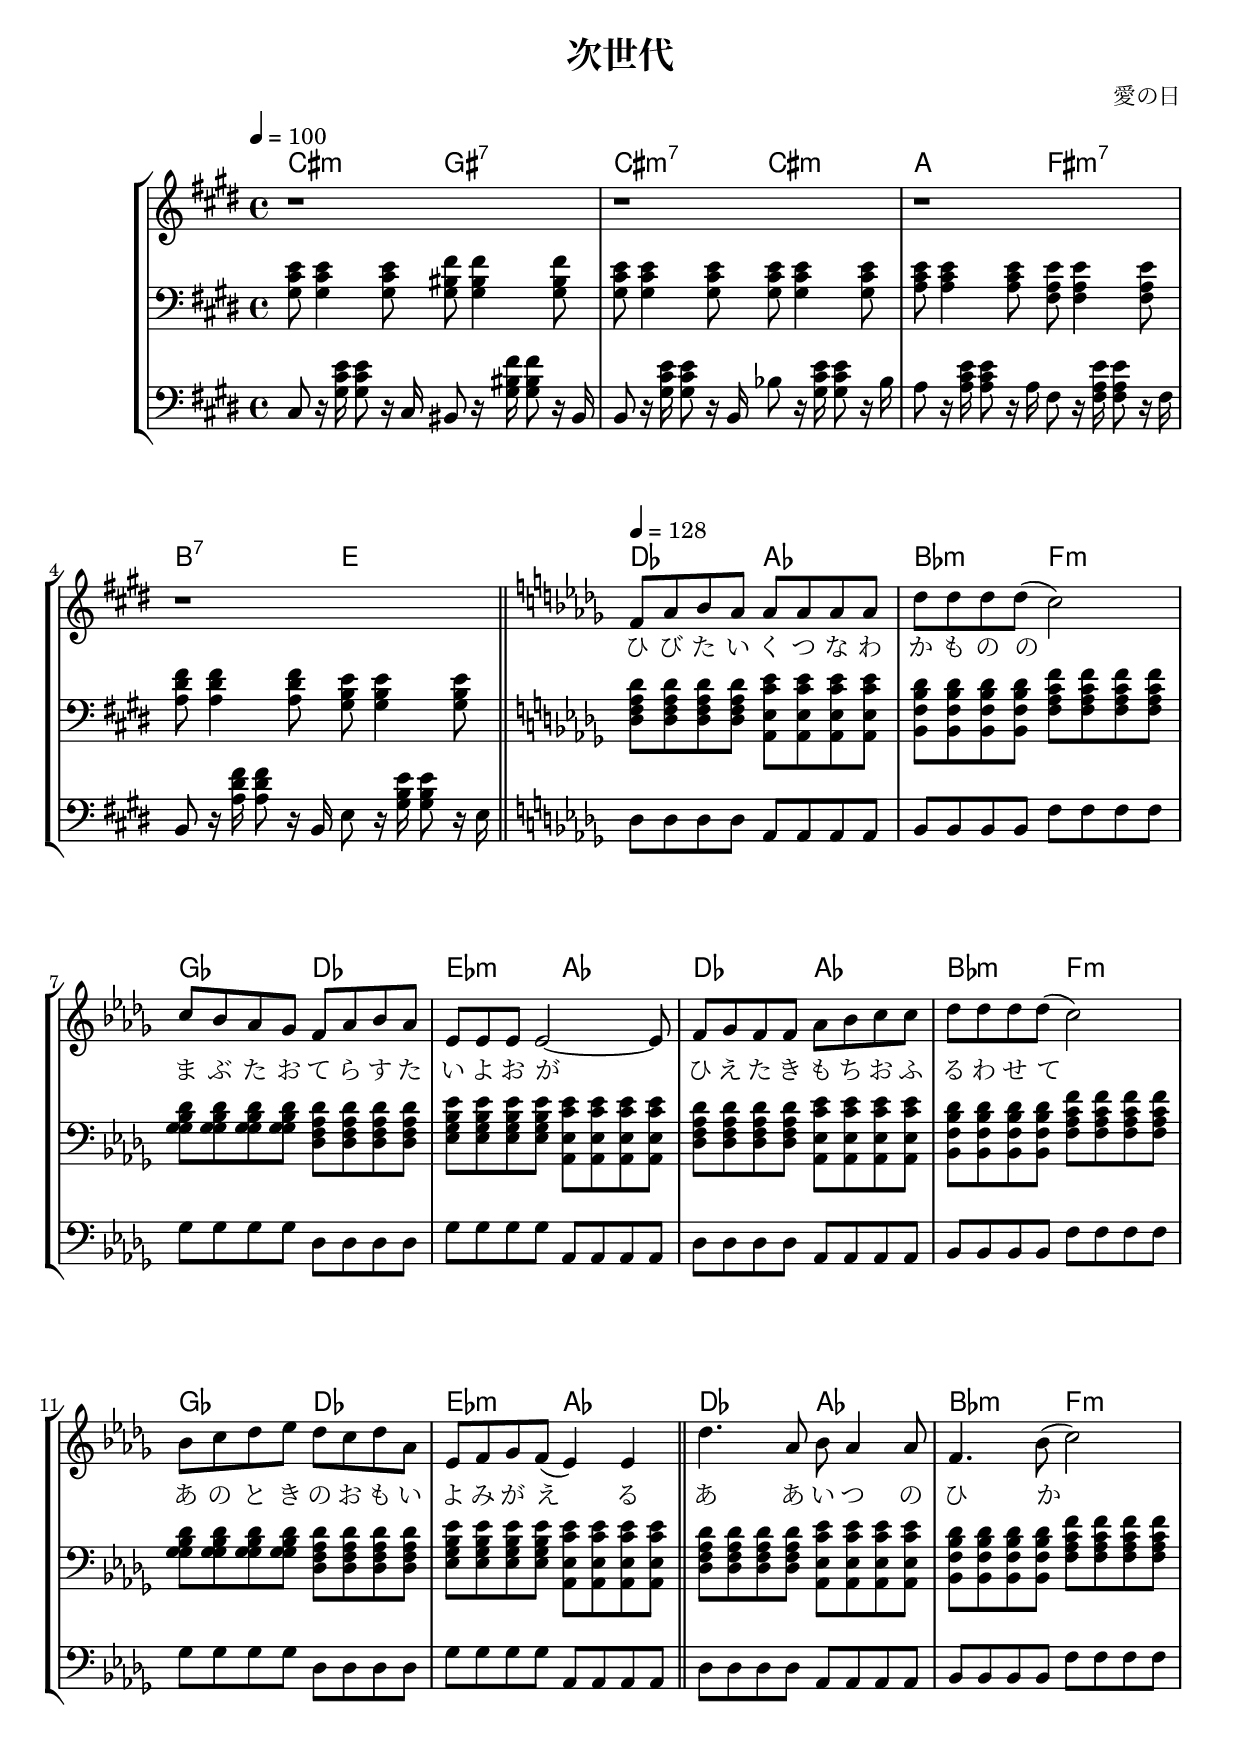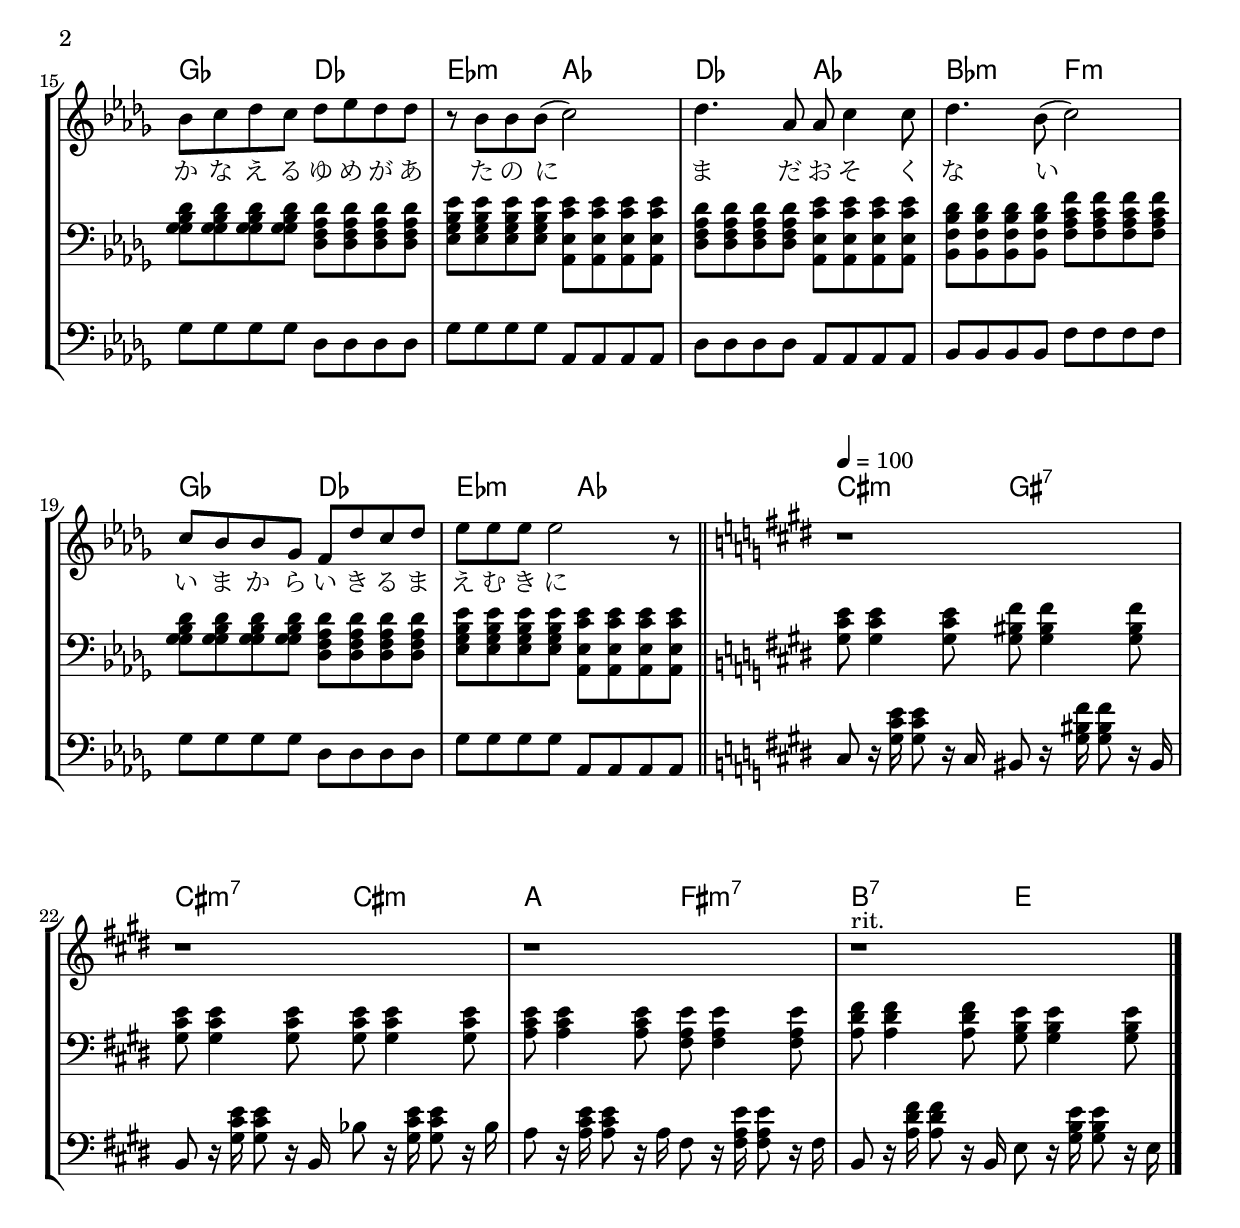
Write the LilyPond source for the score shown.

\version "2.12.1"

\header {
	title = \markup {次世代}
	composer = \markup \center-column {愛の日}
}

harmony = \chordmode {
	cis2:m gis:7 cis:min7 cis:m a fis:min7 b:7 e 

	des as bes:m f:m ges des es:m as des as bes:m f:m ges des es:m as 

	des as bes:m f:m ges des es:m as des as bes:m f:m ges des es:m as 

	cis:m gis:7 cis:min7 cis:m a fis:min7 b:7 e 
}

melody = {
	\key e \major
	\tempo 4 = 100
	r1 | r1 | r1 | r1   
	\set Staff.midiInstrument = #"mmi0.34"
		\key des \major
	\tempo 4 = 128
 f'8  as'8  bes'8  as'8  as'8  as'8  as'8  as'8 
	des''8  des''8  des''8  des''8  (c''2) 
	c''8  bes'8  as'8  ges'8  f'8  as'8  bes'8  as'8 
	es'8  es'8  es'8  es'2~es'8 
	f'8  ges'8  f'8  f'8  as'8  bes'8  c''8  c''8 
	des''8  des''8  des''8  des''8  (c''2) 
	bes'8  c''8  des''8  es''8  des''8  c''8  des''8  as'8 
	es'8  f'8  ges'8  f'8  (es'4)  es'4
	\set Staff.midiInstrument = #"mmi0.34"
	 des''4.  as'8  bes'8  as'4  as'8 
	f'4.  bes'8  (c''2) 
	bes'8  c''8  des''8  c''8  des''8  es''8  des''8  des''8 
	r8  bes'8  bes'8  bes'8  (c''2) 
	des''4.  as'8  as'8  c''4  c''8 
	des''4.  bes'8  (c''2) 
	c''8  bes'8  bes'8  ges'8  f'8  des''8  c''8  des''8 
	es''8  es''8  es''8  es''2  	r8 	\key e \major
	\tempo 4 = 100
	r1 | r1 | r1 | r1^"rit." \bar "|."
}

words = \lyricmode {
	
	ひ  び  た  い  く  つ  な  わ  か  も  の  の  ま  ぶ  た  お  て  ら  す  た  い  よ  お  が  ひ  え  た  き  も  ち  お  ふ  る  わ  せ  て  あ  の  と  き  の  お  も  い  よ  み  が  え  る  
	あ  あ  い  つ  の  ひ  か  か  な  え  る  ゆ  め  が  あ  た  の  に  ま  だ  お  そ  く  な  い  い  ま  か  ら  い  き  る  ま  え  む  き  に  
	
}

tempochange = {
	\tempo 4 = 100
	r1 | r1 | r1 | r1 \bar "||"
	\tempo 4 = 128
	r1 | r1 | r1 | r1 | r1 | r1 | r1 | r1 \bar "||"
	\tempo 4 = 128
	r1 | r1 | r1 | r1 | r1 | r1 | r1 | r1 \bar "||"
	\tempo 4 = 100
	r1 | r1 | r1 | \tempo 4 = 75 r2 \tempo 4 = 66 r2 \bar "|."
}

mainacc = {
	\clef bass
	\set Staff.midiInstrument = #"Acoustic grand"
	\key e \major
	\tempo 4 = 100
	<gis cis' e'>8 <gis cis' e'>4 <gis cis' e'>8
	<gis bis fis'>8 <gis bis fis'>4 <gis bis fis'>8
	<gis cis' e'>8 <gis cis' e'>4 <gis cis' e'>8
	<gis cis' e'>8 <gis cis' e'>4 <gis cis' e'>8
	<a cis' e'>8 <a cis' e'>4 <a cis' e'>8
	<fis a e'>8 <fis a e'>4 <fis a e'>8
	<a dis' fis'>8 <a dis' fis'>4 <a dis' fis'>8
	<gis b e'>8 <gis b e'>4 <gis b e'>8
	\bar "||"

	\set Staff.midiInstrument = #"Distorted Guitar"
	\key des \major
	\tempo 4 = 128
	<des f as des'>8 <des f as des'>8 <des f as des'>8 <des f as des'>8
	<as, es c' es'>8 <as, es c' es'>8 <as, es c' es'>8 <as, es c' es'>8
	<bes, f bes des'>8 <bes, f bes des'>8 <bes, f bes des'>8 <bes, f bes des'>8
	<f as c' f'>8 <f as c' f'>8 <f as c' f'>8 <f as c' f'>8
	<ges ges bes des'>8 <ges ges bes des'>8 <ges ges bes des'>8 <ges ges bes des'>8
	<des f as des'>8 <des f as des'>8 <des f as des'>8 <des f as des'>8
	<ges es bes es'>8 <ges es bes es'>8 <ges es bes es'>8 <ges es bes es'>8
	<as, es c' es'>8 <as, es c' es'>8 <as, es c' es'>8 <as, es c' es'>8
	<des f as des'>8 <des f as des'>8 <des f as des'>8 <des f as des'>8
	<as, es c' es'>8 <as, es c' es'>8 <as, es c' es'>8 <as, es c' es'>8
	<bes, f bes des'>8 <bes, f bes des'>8 <bes, f bes des'>8 <bes, f bes des'>8
	<f as c' f'>8 <f as c' f'>8 <f as c' f'>8 <f as c' f'>8
	<ges ges bes des'>8 <ges ges bes des'>8 <ges ges bes des'>8 <ges ges bes des'>8
	<des f as des'>8 <des f as des'>8 <des f as des'>8 <des f as des'>8
	<ges es bes es'>8 <ges es bes es'>8 <ges es bes es'>8 <ges es bes es'>8
	<as, es c' es'>8 <as, es c' es'>8 <as, es c' es'>8 <as, es c' es'>8
	\bar "||"

	\set Staff.midiInstrument = #"Distorted Guitar"
	<des f as des'>8 <des f as des'>8 <des f as des'>8 <des f as des'>8
	<as, es c' es'>8 <as, es c' es'>8 <as, es c' es'>8 <as, es c' es'>8
	<bes, f bes des'>8 <bes, f bes des'>8 <bes, f bes des'>8 <bes, f bes des'>8
	<f as c' f'>8 <f as c' f'>8 <f as c' f'>8 <f as c' f'>8
	<ges ges bes des'>8 <ges ges bes des'>8 <ges ges bes des'>8 <ges ges bes des'>8
	<des f as des'>8 <des f as des'>8 <des f as des'>8 <des f as des'>8
	<ges es bes es'>8 <ges es bes es'>8 <ges es bes es'>8 <ges es bes es'>8
	<as, es c' es'>8 <as, es c' es'>8 <as, es c' es'>8 <as, es c' es'>8
	<des f as des'>8 <des f as des'>8 <des f as des'>8 <des f as des'>8
	<as, es c' es'>8 <as, es c' es'>8 <as, es c' es'>8 <as, es c' es'>8
	<bes, f bes des'>8 <bes, f bes des'>8 <bes, f bes des'>8 <bes, f bes des'>8
	<f as c' f'>8 <f as c' f'>8 <f as c' f'>8 <f as c' f'>8
	<ges ges bes des'>8 <ges ges bes des'>8 <ges ges bes des'>8 <ges ges bes des'>8
	<des f as des'>8 <des f as des'>8 <des f as des'>8 <des f as des'>8
	<ges es bes es'>8 <ges es bes es'>8 <ges es bes es'>8 <ges es bes es'>8
	<as, es c' es'>8 <as, es c' es'>8 <as, es c' es'>8 <as, es c' es'>8
	\bar "||"

	\set Staff.midiInstrument = #"Acoustic grand"
	\key e \major
	\tempo 4 = 100
	<gis cis' e'>8 <gis cis' e'>4 <gis cis' e'>8
	<gis bis fis'>8 <gis bis fis'>4 <gis bis fis'>8
	<gis cis' e'>8 <gis cis' e'>4 <gis cis' e'>8
	<gis cis' e'>8 <gis cis' e'>4 <gis cis' e'>8
	<a cis' e'>8 <a cis' e'>4 <a cis' e'>8
	<fis a e'>8 <fis a e'>4 <fis a e'>8
	<a dis' fis'>8 <a dis' fis'>4 <a dis' fis'>8
	<gis b e'>8 <gis b e'>4 <gis b e'>8
	\bar "|."
}

subacc = {
	\clef bass
	\set Staff.midiInstrument = #"Contrabass"
	\key e \major
	\tempo 4 = 100
	cis8 r16 <gis cis' e'>16 <gis cis' e'>8 r16 cis16
	bis,8 r16 <gis bis fis'>16 <gis bis fis'>8 r16 bis,16
	b,8 r16 <gis cis' e'>16 <gis cis' e'>8 r16 b,16
	bes8 r16 <gis cis' e'>16 <gis cis' e'>8 r16 bes16
	a8 r16 <a cis' e'>16 <a cis' e'>8 r16 a16
	fis8 r16 <fis a e'>16 <fis a e'>8 r16 fis16
	b,8 r16 <a dis' fis'>16 <a dis' fis'>8 r16 b,16
	e8 r16 <gis b e'>16 <gis b e'>8 r16 e16
	\bar "||"

	\set Staff.midiInstrument = #"Slap Bass 1"
	\key des \major
	\tempo 4 = 128
	des8 des8 des8 des8
	as,8 as,8 as,8 as,8
	bes,8 bes,8 bes,8 bes,8
	f8 f8 f8 f8
	ges8 ges8 ges8 ges8
	des8 des8 des8 des8
	ges8 ges8 ges8 ges8
	as,8 as,8 as,8 as,8
	des8 des8 des8 des8
	as,8 as,8 as,8 as,8
	bes,8 bes,8 bes,8 bes,8
	f8 f8 f8 f8
	ges8 ges8 ges8 ges8
	des8 des8 des8 des8
	ges8 ges8 ges8 ges8
	as,8 as,8 as,8 as,8
	\bar "||"

	\set Staff.midiInstrument = #"Slap Bass 1"
	des8 des8 des8 des8
	as,8 as,8 as,8 as,8
	bes,8 bes,8 bes,8 bes,8
	f8 f8 f8 f8
	ges8 ges8 ges8 ges8
	des8 des8 des8 des8
	ges8 ges8 ges8 ges8
	as,8 as,8 as,8 as,8
	des8 des8 des8 des8
	as,8 as,8 as,8 as,8
	bes,8 bes,8 bes,8 bes,8
	f8 f8 f8 f8
	ges8 ges8 ges8 ges8
	des8 des8 des8 des8
	ges8 ges8 ges8 ges8
	as,8 as,8 as,8 as,8
	\bar "||"

	\set Staff.midiInstrument = #"Contrabass"
	\key e \major
	\tempo 4 = 100
	cis8 r16 <gis cis' e'>16 <gis cis' e'>8 r16 cis16
	bis,8 r16 <gis bis fis'>16 <gis bis fis'>8 r16 bis,16
	b,8 r16 <gis cis' e'>16 <gis cis' e'>8 r16 b,16
	bes8 r16 <gis cis' e'>16 <gis cis' e'>8 r16 bes16
	a8 r16 <a cis' e'>16 <a cis' e'>8 r16 a16
	fis8 r16 <fis a e'>16 <fis a e'>8 r16 fis16
	b,8 r16 <a dis' fis'>16 <a dis' fis'>8 r16 b,16
	e8 r16 <gis b e'>16 <gis b e'>8 r16 e16
	\bar "|."
}

percA = {
	\drummode {
	\times 16/12{ hh8. hh8. hh8. hh8. } |\times 16/12{ hh8. hh8. hh8. hh8. } |\times 16/12{ hh8. hh8. hh8. hh8. } |\times 16/12{ r8. hh4 hh8 hh8. } \bar "||"
	r1  |hh4 hh4 hh4 hh4  |r1  |hh4 hh4 hh4 hh4  |r1  |hh4 hh4 hh4 hh4  |r1  |hh4 hh4 hh2  \bar "||"
	r1  |hh4 hh4 hh4 hh4  |r1  |hh4 hh4 hh4 hh4  |r1  |hh4 hh4 hh4 hh4  |r1  |hh4 hh4 hh2  \bar "||"
	\times 16/12{ hh8. hh8. hh8. hh8. } |\times 16/12{ hh8. hh8. hh8. hh8. } |\times 16/12{ hh8. hh8. hh8. hh8. } |\times 16/12{ r8. hh4 hh8 hh8. } \bar "|."
	}
}

percB = {
	\drummode {
	\times 16/12{ r8. sn4. sn8. } |\times 16/12{ r8. sn4. sn8 sn16 } |\times 16/12{ r8. sn4. sn8. } |\times 16/12{ sn16 sn4 r16 sn8 sn4 } \bar "||"
	sn4 sn4 sn4 sn4  |r4 sn2 sn8. sn16  |sn4 sn4 sn4 sn4  |r4 sn2 sn8. sn16  |sn4 sn4 sn4 sn4  |r4 sn2 sn8. sn16  |sn4 sn4 sn4 sn4  |r4 sn4 r16 sn16 sn16 sn16 sn16 sn16 sn16 sn16  \bar "||"
	sn4 sn4 sn4 sn4  |r4 sn2 sn8. sn16  |sn4 sn4 sn4 sn4  |r4 sn2 sn8. sn16  |sn4 sn4 sn4 sn4  |r4 sn2 sn8. sn16  |sn4 sn4 sn4 sn4  |r4 sn4 r16 sn16 sn16 sn16 sn16 sn16 sn16 sn16  \bar "||"
	\times 16/12{ r8. sn4. sn8. } |\times 16/12{ r8. sn4. sn8 sn16 } |\times 16/12{ r8. sn4. sn8. } |\times 16/12{ sn16 sn4 r16 sn8 sn4 } \bar "|."
	}
}

percC = {
	\drummode {
	\times 16/12{ bd4 r16 bd16 bd4. } |\times 16/12{ bd4 r16 bd16 bd4. } |\times 16/12{ bd4 r16 bd16 bd4. } |\times 16/12{ r8 bd16 bd8 bd16 bd8 bd16 bd8 bd16 } \bar "||"
	bd16 bd16 bd16 bd16 bd16 bd16 bd16 bd16 bd16 bd16 bd16 bd16 bd16 bd16 bd16 bd16  |bd8 bd8 bd8 bd8 bd8 bd8 bd8 bd8  |bd16 bd16 bd16 bd16 bd16 bd16 bd16 bd16 bd16 bd16 bd16 bd16 bd16 bd16 bd16 bd16  |bd8 bd8 bd8 bd8 bd8 bd8 bd8 bd8  |bd16 bd16 bd16 bd16 bd16 bd16 bd16 bd16 bd16 bd16 bd16 bd16 bd16 bd16 bd16 bd16  |bd8 bd8 bd8 bd8 bd8 bd8 bd8 bd8  |bd16 bd16 bd16 bd16 bd16 bd16 bd16 bd16 bd16 bd16 bd16 bd16 bd16 bd16 bd16 bd16  |bd8 bd8 bd8 bd8 bd8 bd8 bd8 bd8  \bar "||"
	bd16 bd16 bd16 bd16 bd16 bd16 bd16 bd16 bd16 bd16 bd16 bd16 bd16 bd16 bd16 bd16  |bd8 bd8 bd8 bd8 bd8 bd8 bd8 bd8  |bd16 bd16 bd16 bd16 bd16 bd16 bd16 bd16 bd16 bd16 bd16 bd16 bd16 bd16 bd16 bd16  |bd8 bd8 bd8 bd8 bd8 bd8 bd8 bd8  |bd16 bd16 bd16 bd16 bd16 bd16 bd16 bd16 bd16 bd16 bd16 bd16 bd16 bd16 bd16 bd16  |bd8 bd8 bd8 bd8 bd8 bd8 bd8 bd8  |bd16 bd16 bd16 bd16 bd16 bd16 bd16 bd16 bd16 bd16 bd16 bd16 bd16 bd16 bd16 bd16  |bd8 bd8 bd8 bd8 bd8 bd8 bd8 bd8  \bar "||"
	\times 16/12{ bd4 r16 bd16 bd4. } |\times 16/12{ bd4 r16 bd16 bd4. } |\times 16/12{ bd4 r16 bd16 bd4. } |\times 16/12{ r8 bd16 bd8 bd16 bd8 bd16 bd8 bd16 } \bar "|."
	}
}

percD = {
	\drummode {
	\times 16/12{ r8 hhp8. hhp8. hhp8. hhp16 } |\times 16/12{ r8 hhp8. hhp8. hhp8. hhp16 } |\times 16/12{ r8 hhp8. hhp8. hhp8. hhp16 } |\times 16/12{ r4 r16 hhp4 r16 hhp8 } \bar "||"
	r1  |r8 hho4 hho4 hho4 hho8  |r1  |r8 hho4 hho4 hho4 hho8  |r1  |r8 hho4 hho4 hho4 hho8  |r1  |r8 hho4 hho2 r8  \bar "||"
	r1  |r8 hho4 hho4 hho4 hho8  |r1  |r8 hho4 hho4 hho4 hho8  |r1  |r8 hho4 hho4 hho4 hho8  |r1  |r8 hho4 hho2 r8  \bar "||"
	\times 16/12{ r8 hhp8. hhp8. hhp8. hhp16 } |\times 16/12{ r8 hhp8. hhp8. hhp8. hhp16 } |\times 16/12{ r8 hhp8. hhp8. hhp8. hhp16 } |\times 16/12{ r4 r16 hhp4 r16 hhp8 } \bar "|."
	}
}

percE = {
	\drummode {
	\times 16/12{ r2. } |r1 |r1 |\times 16/12{ r2 r8. hho16 } \bar "||"
	cymc4 cymc4 cymc4 cymc4  |r1 |cymc4 cymc4 cymc4 cymc4  |r1 |cymc4 cymc4 cymc4 cymc4  |r1 |cymc4 cymc4 cymc4 cymc4  |r1 \bar "||"
	cymc4 cymc4 cymc4 cymc4  |r1 |cymc4 cymc4 cymc4 cymc4  |r1 |cymc4 cymc4 cymc4 cymc4  |r1 |cymc4 cymc4 cymc4 cymc4  |r1 \bar "||"
	\times 16/12{ r2. } |r1 |r1 |\times 16/12{ r2 r8. hho16 } \bar "|."
	}
}

percF = {
	\drummode {
	r1 | r1 | r1 | r1 \bar "||"
	r8 tommh2 tommh8. tommh16 tommh8  |r1 |r8 tommh2 tommh8. tommh16 tommh8  |r1 |r8 tommh2 tommh8. tommh16 tommh8  |r1 |r8 tommh2 tommh8. tommh16 tommh8  |r1 \bar "||"
	r8 tommh2 tommh8. tommh16 tommh8  |r1 |r8 tommh2 tommh8. tommh16 tommh8  |r1 |r8 tommh2 tommh8. tommh16 tommh8  |r1 |r8 tommh2 tommh8. tommh16 tommh8  |r1 \bar "||"
	r1 | r1 | r1 | r1 \bar "|."
	}
}

percG = {
	\drummode {
	r1 | r1 | r1 | r1 \bar "||"
	r4. toml16 toml2 toml16  |r1 |r4. toml16 toml2 toml16  |r1 |r4. toml16 toml2 toml16  |r1 |r4. toml16 toml2 toml16  |r1 \bar "||"
	r4. toml16 toml2 toml16  |r1 |r4. toml16 toml2 toml16  |r1 |r4. toml16 toml2 toml16  |r1 |r4. toml16 toml2 toml16  |r1 \bar "||"
	r1 | r1 | r1 | r1 \bar "|."
	}
}

\score {
	<<
		\new StaffGroup <<
			\new ChordNames {\harmony}
			\new Voice = "melody" {\melody}
			\new Lyrics \lyricsto "melody" \words
			\new Staff = "mainacc" {\mainacc}
			\new Staff = "subacc" {\subacc}
		>>
	>>
	\layout { }
}
